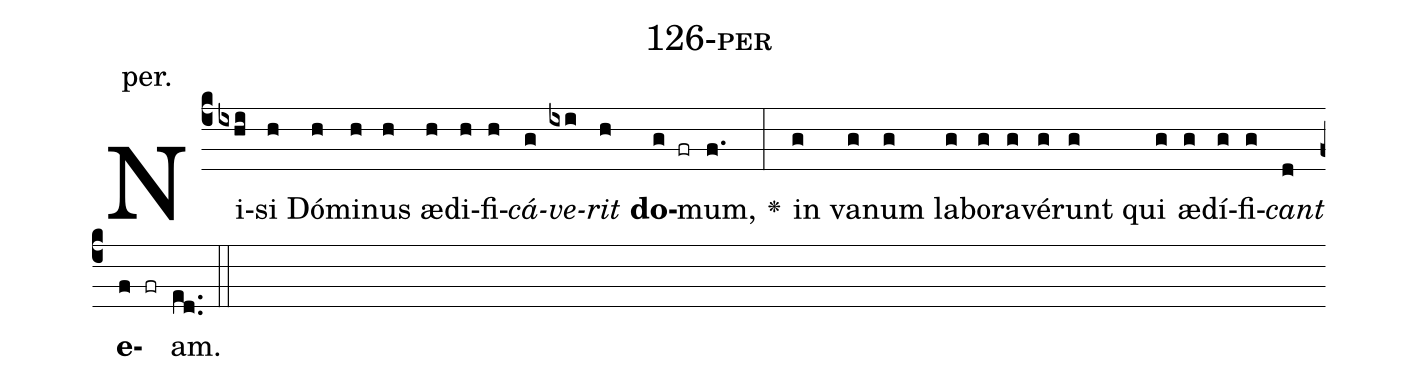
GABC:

name: 126-per;
annotation: per.;
%%
(c4)Ni(ixhi)si(h) Dó(h)mi(h)nus(h) æ(h)di(h)fi(h)<i>cá</i>(g)<i>ve</i>(ixi)<i>rit</i>(h) <b>do</b>(g fr)mum,(f.) <v>\greheightstar</v>(:) in(g) va(g)num(g) la(g)bo(g)ra(g)vé(g)runt(g) qui(g) æ(g)dí(g)fi(g)<i>cant</i>(d) <b>e</b>(f fr)am.(ed..) (::)


%E(g) u(g) o(g) u(d) a(f) e.(ed..) (::)
